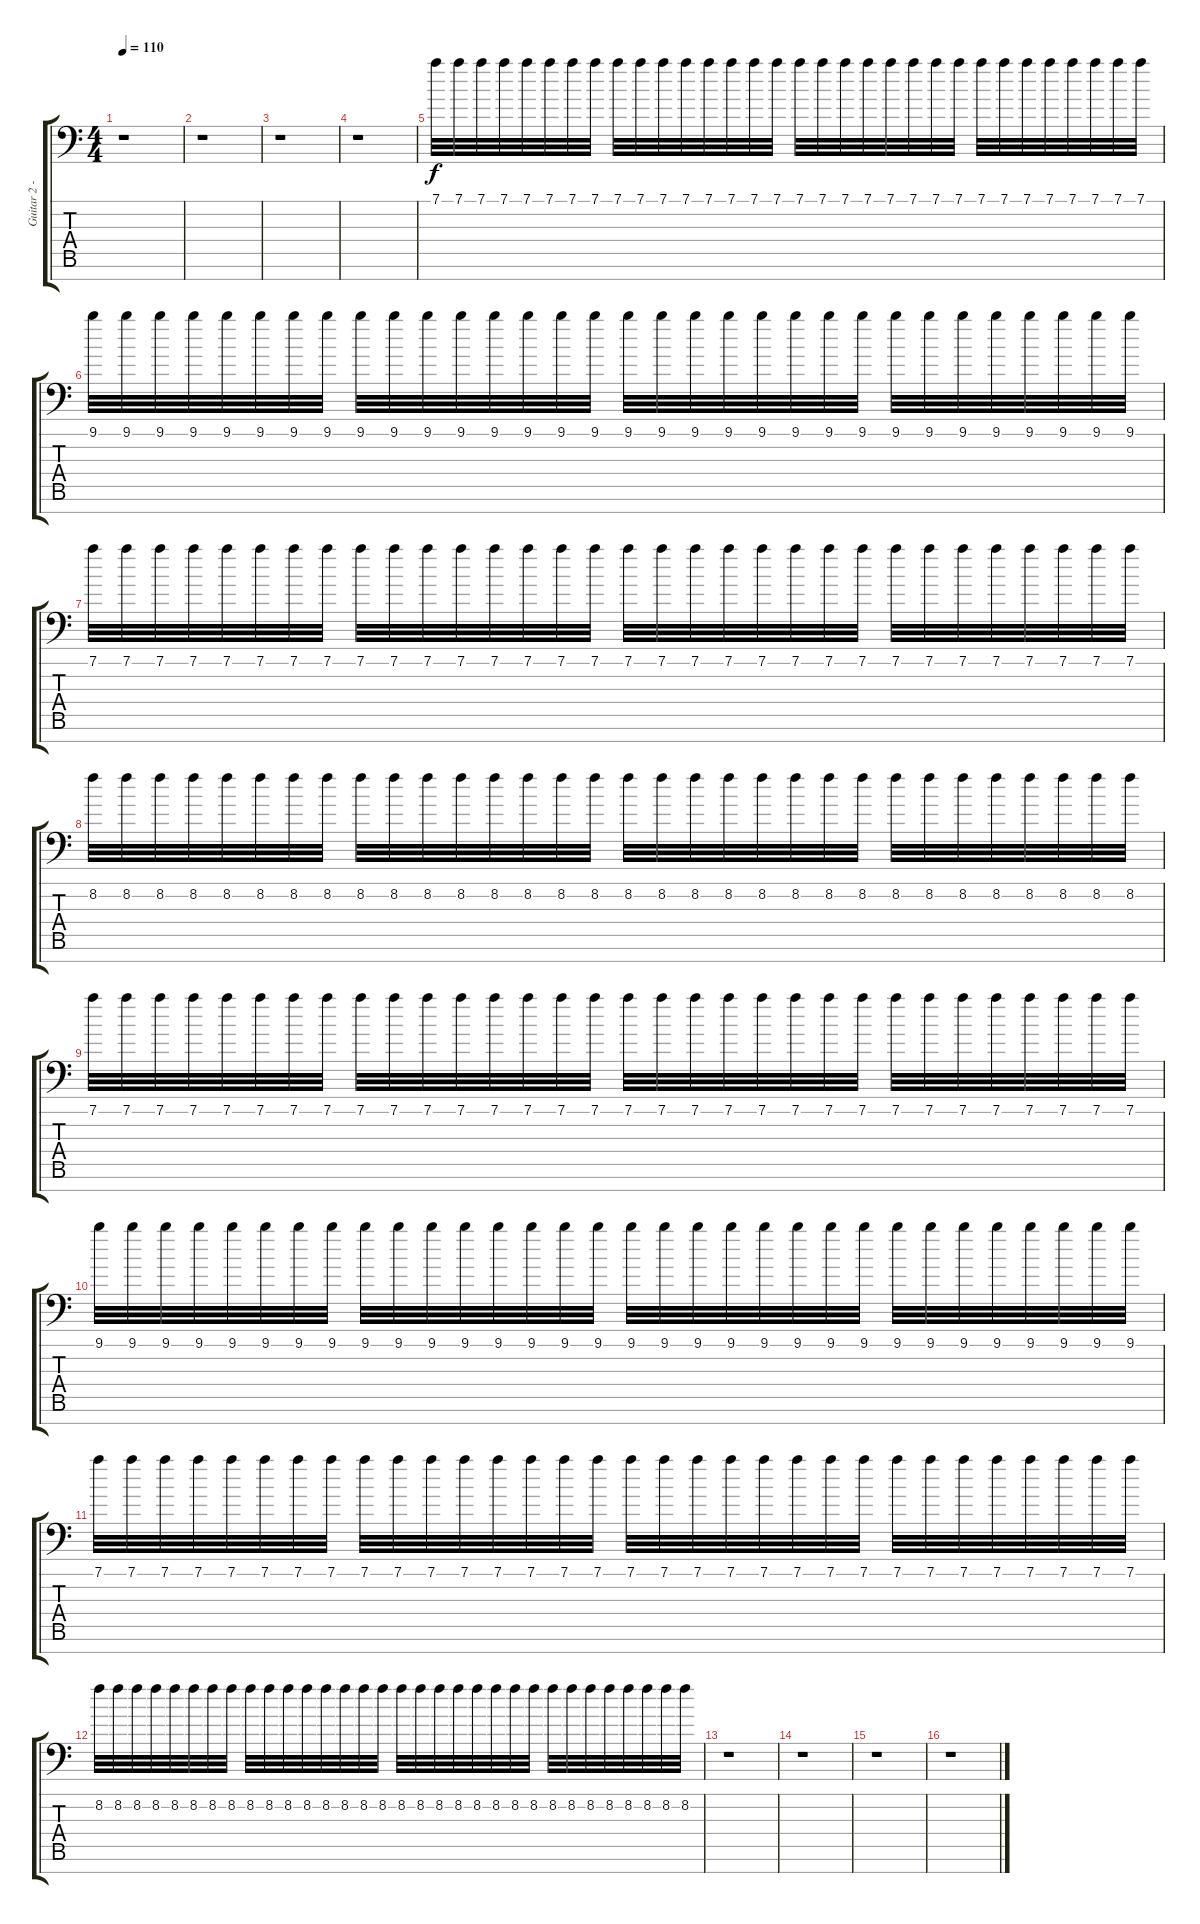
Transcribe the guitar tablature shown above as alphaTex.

\track ("Guitar 2 - Clean       (Head)" "Guitar 2 -") {instrument electricguitarjazz}
\staff {score tabs}
\tuning (D4 A3 F3 C3 G2 D2 A1) {hide}
\ts (4 4)
\tempo 110
\clef f4
\ks c
r.1{dy f} |
r.1 |
r.1 |
r.1 |
7.1.32 7.1.32 7.1.32 7.1.32 7.1.32 7.1.32 7.1.32 7.1.32 7.1.32 7.1.32 7.1.32 7.1.32 7.1.32 7.1.32 7.1.32 7.1.32 7.1.32 7.1.32 7.1.32 7.1.32 7.1.32 7.1.32 7.1.32 7.1.32 7.1.32 7.1.32 7.1.32 7.1.32 7.1.32 7.1.32 7.1.32 7.1.32 |
9.1.32 9.1.32 9.1.32 9.1.32 9.1.32 9.1.32 9.1.32 9.1.32 9.1.32 9.1.32 9.1.32 9.1.32 9.1.32 9.1.32 9.1.32 9.1.32 9.1.32 9.1.32 9.1.32 9.1.32 9.1.32 9.1.32 9.1.32 9.1.32 9.1.32 9.1.32 9.1.32 9.1.32 9.1.32 9.1.32 9.1.32 9.1.32 |
7.1.32 7.1.32 7.1.32 7.1.32 7.1.32 7.1.32 7.1.32 7.1.32 7.1.32 7.1.32 7.1.32 7.1.32 7.1.32 7.1.32 7.1.32 7.1.32 7.1.32 7.1.32 7.1.32 7.1.32 7.1.32 7.1.32 7.1.32 7.1.32 7.1.32 7.1.32 7.1.32 7.1.32 7.1.32 7.1.32 7.1.32 7.1.32 |
8.2.32 8.2.32 8.2.32 8.2.32 8.2.32 8.2.32 8.2.32 8.2.32 8.2.32 8.2.32 8.2.32 8.2.32 8.2.32 8.2.32 8.2.32 8.2.32 8.2.32 8.2.32 8.2.32 8.2.32 8.2.32 8.2.32 8.2.32 8.2.32 8.2.32 8.2.32 8.2.32 8.2.32 8.2.32 8.2.32 8.2.32 8.2.32 |
7.1.32 7.1.32 7.1.32 7.1.32 7.1.32 7.1.32 7.1.32 7.1.32 7.1.32 7.1.32 7.1.32 7.1.32 7.1.32 7.1.32 7.1.32 7.1.32 7.1.32 7.1.32 7.1.32 7.1.32 7.1.32 7.1.32 7.1.32 7.1.32 7.1.32 7.1.32 7.1.32 7.1.32 7.1.32 7.1.32 7.1.32 7.1.32 |
9.1.32 9.1.32 9.1.32 9.1.32 9.1.32 9.1.32 9.1.32 9.1.32 9.1.32 9.1.32 9.1.32 9.1.32 9.1.32 9.1.32 9.1.32 9.1.32 9.1.32 9.1.32 9.1.32 9.1.32 9.1.32 9.1.32 9.1.32 9.1.32 9.1.32 9.1.32 9.1.32 9.1.32 9.1.32 9.1.32 9.1.32 9.1.32 |
7.1.32 7.1.32 7.1.32 7.1.32 7.1.32 7.1.32 7.1.32 7.1.32 7.1.32 7.1.32 7.1.32 7.1.32 7.1.32 7.1.32 7.1.32 7.1.32 7.1.32 7.1.32 7.1.32 7.1.32 7.1.32 7.1.32 7.1.32 7.1.32 7.1.32 7.1.32 7.1.32 7.1.32 7.1.32 7.1.32 7.1.32 7.1.32 |
8.2.32 8.2.32 8.2.32 8.2.32 8.2.32 8.2.32 8.2.32 8.2.32 8.2.32 8.2.32 8.2.32 8.2.32 8.2.32 8.2.32 8.2.32 8.2.32 8.2.32 8.2.32 8.2.32 8.2.32 8.2.32 8.2.32 8.2.32 8.2.32 8.2.32 8.2.32 8.2.32 8.2.32 8.2.32 8.2.32 8.2.32 8.2.32 |
r.1 |
r.1 |
r.1 |
r.1
